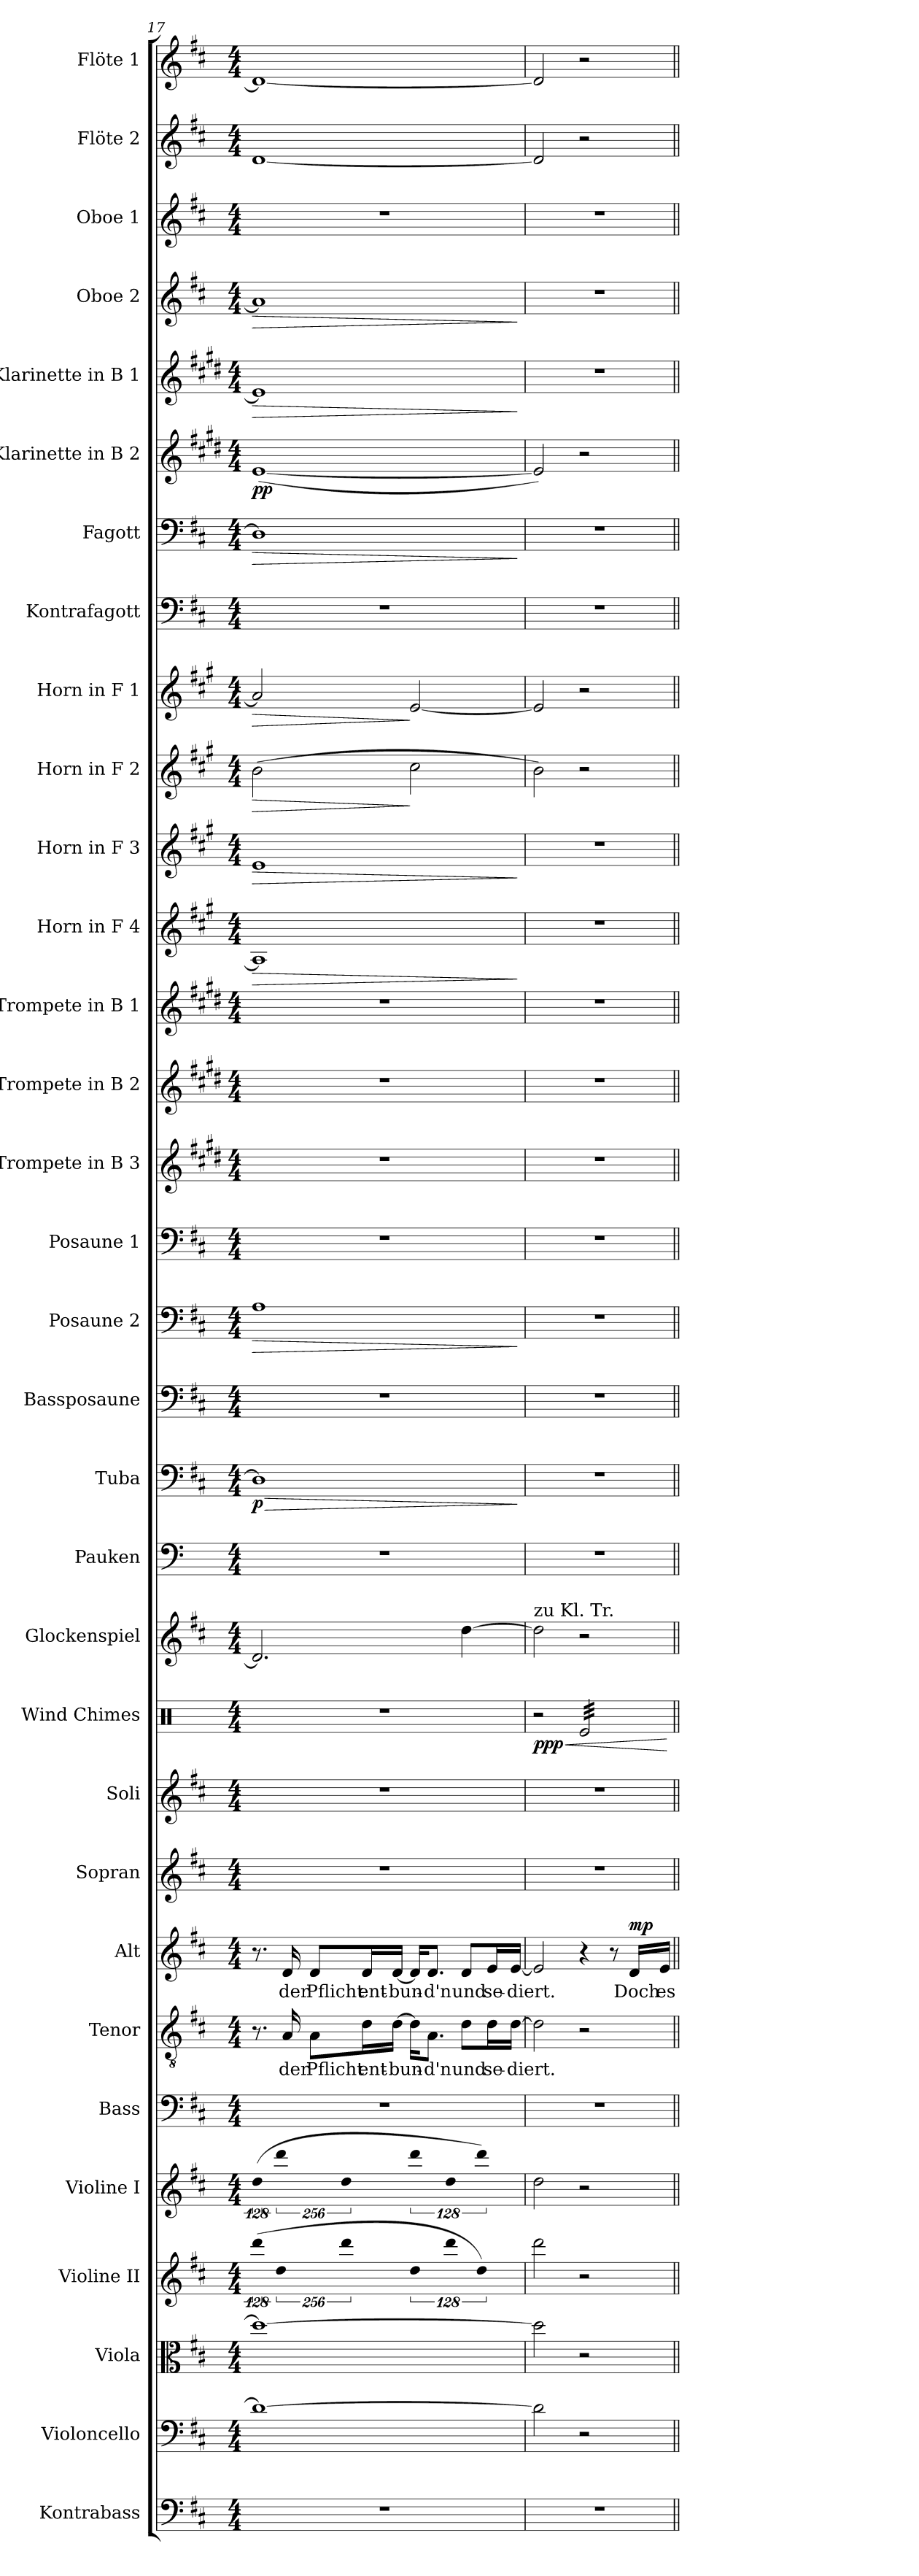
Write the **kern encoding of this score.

**kern	**kern	**kern	**kern	**kern	**kern	**kern	**text	**kern	**text	**dynam	**kern	**kern	**kern	**dynam	**kern	**kern	**kern	**dynam	**kern	**kern	**dynam	**kern	**kern	**kern	**kern	**kern	**dynam	**kern	**dynam	**kern	**dynam	**kern	**dynam	**kern	**kern	**dynam	**kern	**dynam	**kern	**dynam	**kern	**dynam	**kern	**kern	**kern
*part32	*part31	*part30	*part29	*part28	*part27	*part26	*part26	*part25	*part25	*part25	*part24	*part23	*part22	*part22	*part21	*part20	*part19	*part19	*part18	*part17	*part17	*part16	*part15	*part14	*part13	*part12	*part12	*part11	*part11	*part10	*part10	*part9	*part9	*part8	*part7	*part7	*part6	*part6	*part5	*part5	*part4	*part4	*part3	*part2	*part1
*staff32	*staff31	*staff30	*staff29	*staff28	*staff27	*staff26	*staff26	*staff25	*staff25	*staff25	*staff24	*staff23	*staff22	*staff22	*staff21	*staff20	*staff19	*staff19	*staff18	*staff17	*staff17	*staff16	*staff15	*staff14	*staff13	*staff12	*staff12	*staff11	*staff11	*staff10	*staff10	*staff9	*staff9	*staff8	*staff7	*staff7	*staff6	*staff6	*staff5	*staff5	*staff4	*staff4	*staff3	*staff2	*staff1
*I"Kontrabass	*I"Violoncello	*I"Viola	*I"Violine II	*I"Violine I	*I"Bass	*I"Tenor	*	*I"Alt	*	*	*I"Sopran	*I"Soli	*I"Wind Chimes	*	*I"Glockenspiel	*I"Pauken	*I"Tuba	*	*I"Bassposaune	*I"Posaune 2	*	*I"Posaune 1	*I"Trompete in B 3	*I"Trompete in B 2	*I"Trompete in B 1	*I"Horn in F 4	*	*I"Horn in F 3	*	*I"Horn in F 2	*	*I"Horn in F 1	*	*I"Kontrafagott	*I"Fagott	*	*I"Klarinette in B 2	*	*I"Klarinette in B 1	*	*I"Oboe 2	*	*I"Oboe 1	*I"Flöte 2	*I"Flöte 1
*I'Kb.	*I'Vc.	*I'Vla.	*I'Vl. II	*I'Vl. I	*I'B.	*I'T.	*	*I'A.	*	*	*I'S.	*	*I'W.Ch.	*	*I'Glsp.	*I'Pk.	*I'Tuba	*	*I'Bpos.	*I'Pos. 2	*	*I'Pos. 1	*I'Trp. 3	*I'Trp. 2	*I'Trp. 1	*I'Hn. 4	*	*I'Hn. 3	*	*I'Hn. 2	*	*I'Hn. 1	*	*I'Kfg.	*I'Fg.	*	*I'Kl. 2	*	*I'Kl. 1	*	*I'Ob. 2	*	*I'Ob. 1	*I'Fl. 2	*I'Fl. 1
*clefF4	*clefF4	*clefC3	*clefG2	*clefG2	*clefF4	*clefGv2	*	*clefG2	*	*	*clefG2	*clefG2	*clefX	*	*clefG2	*clefF4	*clefF4	*	*clefF4	*clefF4	*	*clefF4	*clefG2	*clefG2	*clefG2	*clefG2	*	*clefG2	*	*clefG2	*	*clefG2	*	*clefF4	*clefF4	*	*clefG2	*	*clefG2	*	*clefG2	*	*clefG2	*clefG2	*clefG2
*ITrd7c12	*	*	*	*	*	*ITrd7c12	*	*	*	*	*	*	*	*	*ITrd-14c-24	*	*	*	*	*	*	*	*ITrd1c2	*ITrd1c2	*ITrd1c2	*ITrd4c7	*	*ITrd4c7	*	*ITrd4c7	*	*ITrd4c7	*	*ITrd7c12	*	*	*ITrd1c2	*	*ITrd1c2	*	*	*	*	*	*
*k[f#c#]	*k[f#c#]	*k[f#c#]	*k[f#c#]	*k[f#c#]	*k[f#c#]	*k[f#c#]	*	*k[f#c#]	*	*	*k[f#c#]	*k[f#c#]	*k[]	*	*k[f#c#]	*k[]	*k[f#c#]	*	*k[f#c#]	*k[f#c#]	*	*k[f#c#]	*k[f#c#]	*k[f#c#]	*k[f#c#]	*k[f#c#]	*	*k[f#c#]	*	*k[f#c#]	*	*k[f#c#]	*	*k[f#c#]	*k[f#c#]	*	*k[f#c#]	*	*k[f#c#]	*	*k[f#c#]	*	*k[f#c#]	*k[f#c#]	*k[f#c#]
*D:	*D:	*D:	*D:	*D:	*D:	*D:	*	*D:	*	*	*D:	*D:	*C:	*	*D:	*C:	*D:	*	*D:	*D:	*	*D:	*D:	*D:	*D:	*D:	*	*D:	*	*D:	*	*D:	*	*D:	*D:	*	*D:	*	*D:	*	*D:	*	*D:	*D:	*D:
*M4/4	*M4/4	*M4/4	*M4/4	*M4/4	*M4/4	*M4/4	*	*M4/4	*	*	*M4/4	*M4/4	*M4/4	*	*M4/4	*M4/4	*M4/4	*	*M4/4	*M4/4	*	*M4/4	*M4/4	*M4/4	*M4/4	*M4/4	*	*M4/4	*	*M4/4	*	*M4/4	*	*M4/4	*M4/4	*	*M4/4	*	*M4/4	*	*M4/4	*	*M4/4	*M4/4	*M4/4
=17	=17	=17	=17	=17	=17	=17	=17	=17	=17	=17	=17	=17	=17	=17	=17	=17	=17	=17	=17	=17	=17	=17	=17	=17	=17	=17	=17	=17	=17	=17	=17	=17	=17	=17	=17	=17	=17	=17	=17	=17	=17	=17	=17	=17	=17
!	!	!	!LO:N:vis=4	!LO:N:vis=4	!	!	!	!	!	!	!	!	!	!	!	!	!	!LO:HP:b	!	!	!LO:HP:b	!	!	!	!	!	!LO:HP:b	!	!LO:HP:b	!	!LO:HP:b	!	!LO:HP:b	!	!	!LO:HP:b	!	!	!	!LO:HP:b	!	!LO:HP:b	!	!	!
1r	1di_>	1ddi_>	(512%85dddi\	(512%85ddi\	1r	8.r	.	8.r	.	.	1r	1r	1r	.	2.dddi/]	1r	1Di]	> p	1r	1Ai	>	1r	1r	1r	1r	1Di]	>	1Ai	>	(2ei\	>	2di/]	>	1r	1Di]	>	([<1di	pp	1di]	>	1ai]	>	1r	[<1di	1di_<
!	!	!	!LO:N:vis=4	!LO:N:vis=4	!	!	!	!	!	!	!	!	!	!	!	!	!	!	!	!	!	!	!	!	!	!	!	!	!	!	!	!	!	!	!	!	!	!	!	!	!	!	!	!	!
.	.	.	1024%171ddi\	1024%171dddi\	.	.	.	.	.	.	.	.	.	.	.	.	.	.	.	.	.	.	.	.	.	.	.	.	.	.	.	.	.	.	.	.	.	.	.	.	.	.	.	.	.
!	!	!	!	!	!	!	!LO:LY:b:color=#000000	!	!	!	!	!	!	!	!	!	!	!	!	!	!	!	!	!	!	!	!	!	!	!	!	!	!	!	!	!	!	!	!	!	!	!	!	!	!
!	!	!	!	!	!	!	!	!	!LO:LY:b:color=#000000	!	!	!	!	!	!	!	!	!	!	!	!	!	!	!	!	!	!	!	!	!	!	!	!	!	!	!	!	!	!	!	!	!	!	!	!
.	.	.	.	.	.	16AAi/	der	16di/	der	.	.	.	.	.	.	.	.	.	.	.	.	.	.	.	.	.	.	.	.	.	.	.	.	.	.	.	.	.	.	.	.	.	.	.	.
!	!	!	!	!	!	!	!LO:LY:b:color=#000000	!	!	!	!	!	!	!	!	!	!	!	!	!	!	!	!	!	!	!	!	!	!	!	!	!	!	!	!	!	!	!	!	!	!	!	!	!	!
!	!	!	!	!	!	!	!	!	!LO:LY:b:color=#000000	!	!	!	!	!	!	!	!	!	!	!	!	!	!	!	!	!	!	!	!	!	!	!	!	!	!	!	!	!	!	!	!	!	!	!	!
.	.	.	.	.	.	8AAi\L	Pflicht	8di/L	Pflicht	.	.	.	.	.	.	.	.	.	.	.	.	.	.	.	.	.	.	.	.	.	.	.	.	.	.	.	.	.	.	.	.	.	.	.	.
!	!	!	!LO:N:vis=4	!LO:N:vis=4	!	!	!	!	!	!	!	!	!	!	!	!	!	!	!	!	!	!	!	!	!	!	!	!	!	!	!	!	!	!	!	!	!	!	!	!	!	!	!	!	!
.	.	.	1024%171dddi\	1024%171ddi\	.	.	.	.	.	.	.	.	.	.	.	.	.	.	.	.	.	.	.	.	.	.	.	.	.	.	.	.	.	.	.	.	.	.	.	.	.	.	.	.	.
!	!	!	!	!	!	!	!LO:LY:b:color=#000000	!	!	!	!	!	!	!	!	!	!	!	!	!	!	!	!	!	!	!	!	!	!	!	!	!	!	!	!	!	!	!	!	!	!	!	!	!	!
!	!	!	!	!	!	!	!	!	!LO:LY:b:color=#000000	!	!	!	!	!	!	!	!	!	!	!	!	!	!	!	!	!	!	!	!	!	!	!	!	!	!	!	!	!	!	!	!	!	!	!	!
.	.	.	.	.	.	16Di\L	ent-	16di/L	ent-	.	.	.	.	.	.	.	.	.	.	.	.	.	.	.	.	.	.	.	.	.	.	.	.	.	.	.	.	.	.	.	.	.	.	.	.
!	!	!	!	!	!	!	!LO:LY:b:color=#000000	!	!	!	!	!	!	!	!	!	!	!	!	!	!	!	!	!	!	!	!	!	!	!	!	!	!	!	!	!	!	!	!	!	!	!	!	!	!
!	!	!	!	!	!	!	!	!	!LO:LY:b:color=#000000	!	!	!	!	!	!	!	!	!	!	!	!	!	!	!	!	!	!	!	!	!	!	!	!	!	!	!	!	!	!	!	!	!	!	!	!
.	.	.	.	.	.	[>16Di\JJ	-bun-	[<16di/JJ	-bun-	.	.	.	.	.	.	.	.	.	.	.	.	.	.	.	.	.	.	.	.	.	.	.	.	.	.	.	.	.	.	.	.	.	.	.	.
!	!	!	!LO:N:vis=4	!LO:N:vis=4	!	!	!	!	!	!	!	!	!	!	!	!	!	!	!	!	!	!	!	!	!	!	!	!	!	!	!	!	!	!	!	!	!	!	!	!	!	!	!	!	!
.	.	.	512%85ddi\	512%85dddi\	.	16Di\KL]	.	16di/KL]	.	.	.	.	.	.	.	.	.	.	.	.	.	.	.	.	.	.	.	.	.	2f#i\	]	[<2Ai/	]	.	.	.	.	.	.	.	.	.	.	.	.
!	!	!	!	!	!	!	!LO:LY:b:color=#000000	!	!	!	!	!	!	!	!	!	!	!	!	!	!	!	!	!	!	!	!	!	!	!	!	!	!	!	!	!	!	!	!	!	!	!	!	!	!
!	!	!	!	!	!	!	!	!	!LO:LY:b:color=#000000	!	!	!	!	!	!	!	!	!	!	!	!	!	!	!	!	!	!	!	!	!	!	!	!	!	!	!	!	!	!	!	!	!	!	!	!
.	.	.	.	.	.	8.AAi\J	-d'n	8.di/J	-d'n	.	.	.	.	.	.	.	.	.	.	.	.	.	.	.	.	.	.	.	.	.	.	.	.	.	.	.	.	.	.	.	.	.	.	.	.
!	!	!	!LO:N:vis=4	!LO:N:vis=4	!	!	!	!	!	!	!	!	!	!	!	!	!	!	!	!	!	!	!	!	!	!	!	!	!	!	!	!	!	!	!	!	!	!	!	!	!	!	!	!	!
.	.	.	1024%171dddi\	1024%171ddi\	.	.	.	.	.	.	.	.	.	.	.	.	.	.	.	.	.	.	.	.	.	.	.	.	.	.	.	.	.	.	.	.	.	.	.	.	.	.	.	.	.
!	!	!	!	!	!	!	!LO:LY:b:color=#000000	!	!	!	!	!	!	!	!	!	!	!	!	!	!	!	!	!	!	!	!	!	!	!	!	!	!	!	!	!	!	!	!	!	!	!	!	!	!
!	!	!	!	!	!	!	!	!	!LO:LY:b:color=#000000	!	!	!	!	!	!	!	!	!	!	!	!	!	!	!	!	!	!	!	!	!	!	!	!	!	!	!	!	!	!	!	!	!	!	!	!
.	.	.	.	.	.	8Di\L	und	8di/L	und	.	.	.	.	.	[>4ddddi\	.	.	.	.	.	.	.	.	.	.	.	.	.	.	.	.	.	.	.	.	.	.	.	.	.	.	.	.	.	.
!	!	!	!LO:N:vis=4	!LO:N:vis=4	!	!	!	!	!	!	!	!	!	!	!	!	!	!	!	!	!	!	!	!	!	!	!	!	!	!	!	!	!	!	!	!	!	!	!	!	!	!	!	!	!
.	.	.	1024%171ddi\)	1024%171dddi\)	.	.	.	.	.	.	.	.	.	.	.	.	.	.	.	.	.	.	.	.	.	.	.	.	.	.	.	.	.	.	.	.	.	.	.	.	.	.	.	.	.
!	!	!	!	!	!	!	!LO:LY:b:color=#000000	!	!	!	!	!	!	!	!	!	!	!	!	!	!	!	!	!	!	!	!	!	!	!	!	!	!	!	!	!	!	!	!	!	!	!	!	!	!
!	!	!	!	!	!	!	!	!	!LO:LY:b:color=#000000	!	!	!	!	!	!	!	!	!	!	!	!	!	!	!	!	!	!	!	!	!	!	!	!	!	!	!	!	!	!	!	!	!	!	!	!
.	.	.	.	.	.	16Di\L	se-	16ei/L	se-	.	.	.	.	.	.	.	.	.	.	.	.	.	.	.	.	.	.	.	.	.	.	.	.	.	.	.	.	.	.	.	.	.	.	.	.
!	!	!	!	!	!	!	!LO:LY:b:color=#000000	!	!	!	!	!	!	!	!	!	!	!	!	!	!	!	!	!	!	!	!	!	!	!	!	!	!	!	!	!	!	!	!	!	!	!	!	!	!
!	!	!	!	!	!	!	!	!	!LO:LY:b:color=#000000	!	!	!	!	!	!	!	!	!	!	!	!	!	!	!	!	!	!	!	!	!	!	!	!	!	!	!	!	!	!	!	!	!	!	!	!
.	.	.	.	.	.	[>16Di\JJ	-diert.	[<16ei/JJ	-diert.	.	.	.	.	.	.	.	.	.	.	.	.	.	.	.	.	.	.	.	.	.	.	.	.	.	.	.	.	.	.	.	.	.	.	.	.
.	.	.	.	.	.	.	.	.	.	.	.	.	.	.	.	.	.	]	.	.	]	.	.	.	.	.	]	.	]	.	.	.	.	.	.	]	.	.	.	]	.	]	.	.	.
=18	=18	=18	=18	=18	=18	=18	=18	=18	=18	=18	=18	=18	=18	=18	=18	=18	=18	=18	=18	=18	=18	=18	=18	=18	=18	=18	=18	=18	=18	=18	=18	=18	=18	=18	=18	=18	=18	=18	=18	=18	=18	=18	=18	=18	=18
!	!	!	!	!	!	!	!	!	!	!	!	!	!	!	!LO:TX:a:t=zu  Kl. Tr.	!	!	!	!	!	!	!	!	!	!	!	!	!	!	!	!	!	!	!	!	!	!	!	!	!	!	!	!	!	!
!	!	!	!	!	!	!	!	!	!	!	!	!	!	!LO:HP:b	!	!	!	!	!	!	!	!	!	!	!	!	!	!	!	!	!	!	!	!	!	!	!	!	!	!	!	!	!	!	!
1r	2di\]	2ddi\]	2dddi\	2ddi\	1r	2Di\]	.	2ei/]	.	.	1r	1r	2r	< ppp	2ddddi\]	1r	1r	.	1r	1r	.	1r	1r	1r	1r	1r	.	1r	.	2ei\)	.	2Ai/]	.	1r	1r	.	2di/])	.	1r	.	1r	.	1r	2di/]	2di/]
*	*	*	*	*	*	*	*	*	*	*	*	*	*tremolo	*	*	*	*	*	*	*	*	*	*	*	*	*	*	*	*	*	*	*	*	*	*	*	*	*	*	*	*	*	*	*	*
.	2r	2r	2r	2r	.	2r	.	4r	.	.	.	.	32Rei/LLL	.	2r	.	.	.	.	.	.	.	.	.	.	.	.	.	.	2r	.	2r	.	.	.	.	2r	.	.	.	.	.	.	2r	2r
.	.	.	.	.	.	.	.	.	.	.	.	.	32Rei/	.	.	.	.	.	.	.	.	.	.	.	.	.	.	.	.	.	.	.	.	.	.	.	.	.	.	.	.	.	.	.	.
.	.	.	.	.	.	.	.	.	.	.	.	.	32Rei/	.	.	.	.	.	.	.	.	.	.	.	.	.	.	.	.	.	.	.	.	.	.	.	.	.	.	.	.	.	.	.	.
.	.	.	.	.	.	.	.	.	.	.	.	.	32Rei/	.	.	.	.	.	.	.	.	.	.	.	.	.	.	.	.	.	.	.	.	.	.	.	.	.	.	.	.	.	.	.	.
.	.	.	.	.	.	.	.	.	.	.	.	.	32Rei/	.	.	.	.	.	.	.	.	.	.	.	.	.	.	.	.	.	.	.	.	.	.	.	.	.	.	.	.	.	.	.	.
.	.	.	.	.	.	.	.	.	.	.	.	.	32Rei/	.	.	.	.	.	.	.	.	.	.	.	.	.	.	.	.	.	.	.	.	.	.	.	.	.	.	.	.	.	.	.	.
.	.	.	.	.	.	.	.	.	.	.	.	.	32Rei/	.	.	.	.	.	.	.	.	.	.	.	.	.	.	.	.	.	.	.	.	.	.	.	.	.	.	.	.	.	.	.	.
.	.	.	.	.	.	.	.	.	.	.	.	.	32Rei/	.	.	.	.	.	.	.	.	.	.	.	.	.	.	.	.	.	.	.	.	.	.	.	.	.	.	.	.	.	.	.	.
.	.	.	.	.	.	.	.	8r	.	.	.	.	32Rei/	.	.	.	.	.	.	.	.	.	.	.	.	.	.	.	.	.	.	.	.	.	.	.	.	.	.	.	.	.	.	.	.
.	.	.	.	.	.	.	.	.	.	.	.	.	32Rei/	.	.	.	.	.	.	.	.	.	.	.	.	.	.	.	.	.	.	.	.	.	.	.	.	.	.	.	.	.	.	.	.
.	.	.	.	.	.	.	.	.	.	.	.	.	32Rei/	.	.	.	.	.	.	.	.	.	.	.	.	.	.	.	.	.	.	.	.	.	.	.	.	.	.	.	.	.	.	.	.
.	.	.	.	.	.	.	.	.	.	.	.	.	32Rei/	.	.	.	.	.	.	.	.	.	.	.	.	.	.	.	.	.	.	.	.	.	.	.	.	.	.	.	.	.	.	.	.
!	!	!	!	!	!	!	!	!	!LO:LY:b:color=#000000	!	!	!	!	!	!	!	!	!	!	!	!	!	!	!	!	!	!	!	!	!	!	!	!	!	!	!	!	!	!	!	!	!	!	!	!
.	.	.	.	.	.	.	.	16di/LL	Doch	mp	.	.	32Rei/	.	.	.	.	.	.	.	.	.	.	.	.	.	.	.	.	.	.	.	.	.	.	.	.	.	.	.	.	.	.	.	.
.	.	.	.	.	.	.	.	.	.	.	.	.	32Rei/	.	.	.	.	.	.	.	.	.	.	.	.	.	.	.	.	.	.	.	.	.	.	.	.	.	.	.	.	.	.	.	.
!	!	!	!	!	!	!	!	!	!LO:LY:b:color=#000000	!	!	!	!	!	!	!	!	!	!	!	!	!	!	!	!	!	!	!	!	!	!	!	!	!	!	!	!	!	!	!	!	!	!	!	!
.	.	.	.	.	.	.	.	16ei/JJ	es	.	.	.	32Rei/	.	.	.	.	.	.	.	.	.	.	.	.	.	.	.	.	.	.	.	.	.	.	.	.	.	.	.	.	.	.	.	.
.	.	.	.	.	.	.	.	.	.	.	.	.	32Rei/JJJ	.	.	.	.	.	.	.	.	.	.	.	.	.	.	.	.	.	.	.	.	.	.	.	.	.	.	.	.	.	.	.	.
*	*	*	*	*	*	*	*	*	*	*	*	*	*Xtremolo	*	*	*	*	*	*	*	*	*	*	*	*	*	*	*	*	*	*	*	*	*	*	*	*	*	*	*	*	*	*	*	*
.	.	.	.	.	.	.	.	.	.	.	.	.	.	[	.	.	.	.	.	.	.	.	.	.	.	.	.	.	.	.	.	.	.	.	.	.	.	.	.	.	.	.	.	.	.
=||	=||	=||	=||	=||	=||	=||	=||	=||	=||	=||	=||	=||	=||	=||	=||	=||	=||	=||	=||	=||	=||	=||	=||	=||	=||	=||	=||	=||	=||	=||	=||	=||	=||	=||	=||	=||	=||	=||	=||	=||	=||	=||	=||	=||	=||
*-	*-	*-	*-	*-	*-	*-	*-	*-	*-	*-	*-	*-	*-	*-	*-	*-	*-	*-	*-	*-	*-	*-	*-	*-	*-	*-	*-	*-	*-	*-	*-	*-	*-	*-	*-	*-	*-	*-	*-	*-	*-	*-	*-	*-	*-
